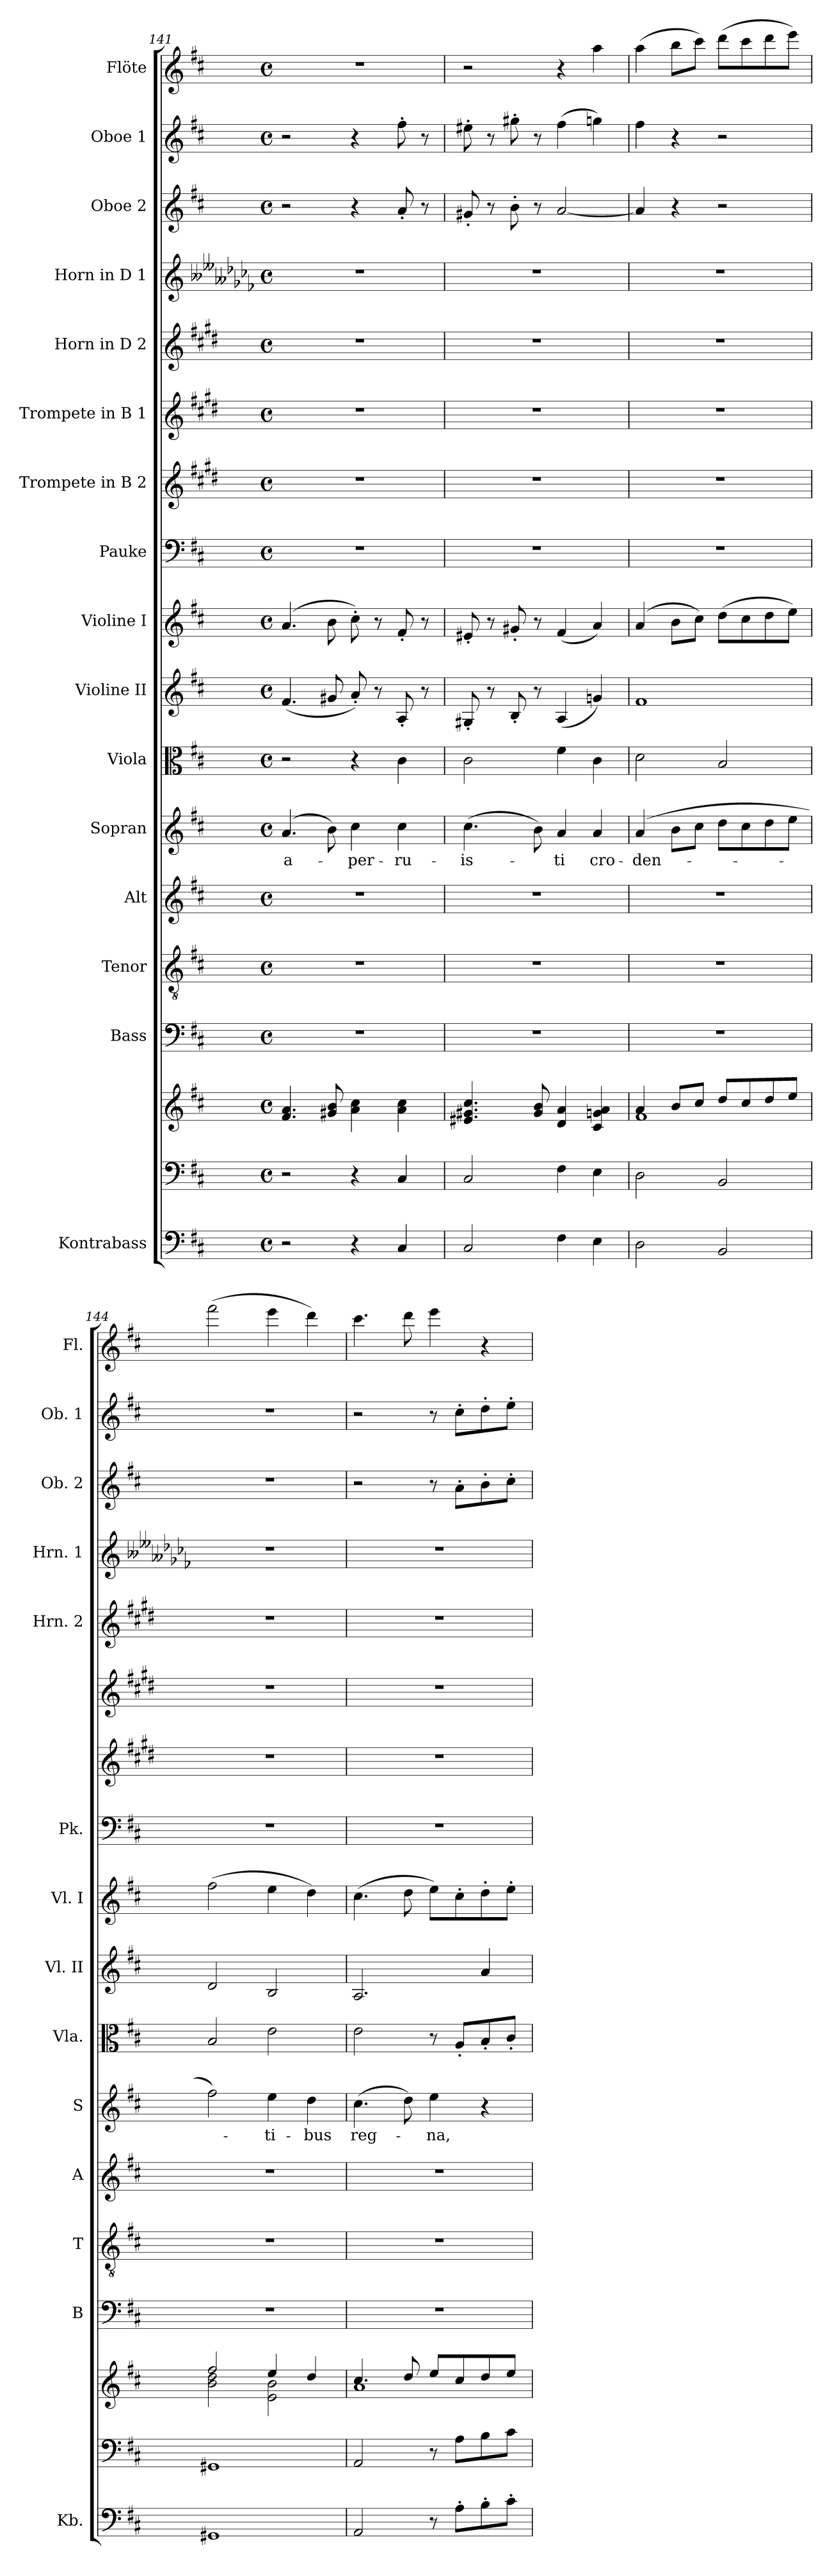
**kern	**kern	**kern	**kern	**kern	**kern	**kern	**text	**kern	**kern	**kern	**kern	**kern	**kern	**kern	**kern	**kern	**kern	**kern
*part17	*part16	*part16	*part15	*part14	*part13	*part12	*part12	*part11	*part10	*part9	*part8	*part7	*part6	*part5	*part4	*part3	*part2	*part1
*staff18	*staff17	*staff16	*staff15	*staff14	*staff13	*staff12	*staff12	*staff11	*staff10	*staff9	*staff8	*staff7	*staff6	*staff5	*staff4	*staff3	*staff2	*staff1
*I"Kontrabass	*	*	*I"Bass	*I"Tenor	*I"Alt	*I"Sopran	*	*I"Viola	*I"Violine II	*I"Violine I	*I"Pauke	*I"Trompete in B 2	*I"Trompete in B 1	*I"Horn in D 2	*I"Horn in D 1	*I"Oboe 2	*I"Oboe 1	*I"Flöte
*I'Kb.	*	*	*I'B	*I'T	*I'A	*I'S	*	*I'Vla.	*I'Vl. II	*I'Vl. I	*I'Pk.	*	*	*I'Hrn. 2	*I'Hrn. 1	*I'Ob. 2	*I'Ob. 1	*I'Fl.
*clefF4	*clefF4	*clefG2	*clefF4	*clefGv2	*clefG2	*clefG2	*	*clefC3	*clefG2	*clefG2	*clefF4	*clefG2	*clefG2	*clefG2	*clefG2	*clefG2	*clefG2	*clefG2
*ITrd7c12	*	*	*	*	*	*	*	*	*	*	*	*ITrd1c2	*ITrd1c2	*ITrd4c7	*ITrd-8c-12	*	*	*
*k[f#c#]	*k[f#c#]	*k[f#c#]	*k[f#c#]	*k[f#c#]	*k[f#c#]	*k[f#c#]	*	*k[f#c#]	*k[f#c#]	*k[f#c#]	*k[f#c#]	*k[f#c#]	*k[f#c#]	*k[f#c#g#]	*k[b--e--a--d-g-c-f-]	*k[f#c#]	*k[f#c#]	*k[f#c#]
*D:	*D:	*D:	*D:	*D:	*D:	*D:	*	*D:	*D:	*D:	*D:	*D:	*D:	*A:	*E--:	*D:	*D:	*D:
*M4/4	*M4/4	*M4/4	*M4/4	*M4/4	*M4/4	*M4/4	*	*M4/4	*M4/4	*M4/4	*M4/4	*M4/4	*M4/4	*M4/4	*M4/4	*M4/4	*M4/4	*M4/4
*met(c)	*met(c)	*met(c)	*met(c)	*met(c)	*met(c)	*met(c)	*	*met(c)	*met(c)	*met(c)	*met(c)	*met(c)	*met(c)	*met(c)	*met(c)	*met(c)	*met(c)	*met(c)
=141	=141	=141	=141	=141	=141	=141	=141	=141	=141	=141	=141	=141	=141	=141	=141	=141	=141	=141
!	!	!	!	!	!	!	!LO:LY:b	!	!	!	!	!	!	!	!	!	!	!
2r	2r	4.f#/ 4.a/	1r	1r	1r	(4.a/	a-	2r	(<4.f#/	(4.a/	1r	1r	1r	1r	1r	2r	2r	1r
.	.	8g#X/ 8b/	.	.	.	8b\)	.	.	8g#X/	8b\	.	.	.	.	.	.	.	.
!	!	!	!	!	!	!	!LO:LY:b	!	!	!	!	!	!	!	!	!	!	!
4r	4r	4a\ 4cc#\	.	.	.	4cc#\	-per-	4r	8a'</)	8cc#'>\)	.	.	.	.	.	4r	4r	.
.	.	.	.	.	.	.	.	.	8r	8r	.	.	.	.	.	.	.	.
!	!	!	!	!	!	!	!LO:LY:b	!	!	!	!	!	!	!	!	!	!	!
4CC#/	4C#/	4a\ 4cc#\	.	.	.	4cc#\	-ru-	4c#\	8A'</	8f#'</	.	.	.	.	.	8a'</	8ff#'>\	.
.	.	.	.	.	.	.	.	.	8r	8r	.	.	.	.	.	8r	8r	.
=142	=142	=142	=142	=142	=142	=142	=142	=142	=142	=142	=142	=142	=142	=142	=142	=142	=142	=142
!	!	!	!	!	!	!	!LO:LY:b	!	!	!	!	!	!	!	!	!	!	!
2CC#/	2C#/	4.e#X/ 4.g#X/ 4.cc#/	1r	1r	1r	(>4.cc#\	-is-	2c#\	8G#X'</	8e#X'</	1r	1r	1r	1r	1r	8g#X'</	8ee#X'>\	2r
.	.	.	.	.	.	.	.	.	8r	8r	.	.	.	.	.	8r	8r	.
.	.	.	.	.	.	.	.	.	8B'</	8g#X'</	.	.	.	.	.	8b'>\	8gg#X'>\	.
.	.	8g#/ 8b/	.	.	.	8b\)	.	.	8r	8r	.	.	.	.	.	8r	8r	.
!	!	!	!	!	!	!	!LO:LY:b	!	!	!	!	!	!	!	!	!	!	!
4FF#\	4F#\	4d/ 4a/	.	.	.	4a/	-ti	4f#\	(<4A/	(<4f#/	.	.	.	.	.	[2a/	(>4ff#\	4r
!	!	!	!	!	!	!	!LO:LY:b	!	!	!	!	!	!	!	!	!	!	!
4EE\	4E\	4c#/ 4gn/ 4a/	.	.	.	4a/	cro-	4c#\	4gn/)	4a/)	.	.	.	.	.	.	4ggn\)	4aa\
=143	=143	=143	=143	=143	=143	=143	=143	=143	=143	=143	=143	=143	=143	=143	=143	=143	=143	=143
*	*	*^	*	*	*	*	*	*	*	*	*	*	*	*	*	*	*	*
!	!	!	!	!	!	!	!	!LO:LY:b	!	!	!	!	!	!	!	!	!	!	!
2DD\	2D\	4a/	1f#	1r	1r	1r	(4a/	-den-	2d\	1f#	(4a/	1r	1r	1r	1r	1r	4a/]	4ff#\	(>4aa\
.	.	8b/L	.	.	.	.	8b\L	.	.	.	8b\L	.	.	.	.	.	4r	4r	8bb\L
.	.	8cc#/J	.	.	.	.	8cc#\J	.	.	.	8cc#\J)	.	.	.	.	.	.	.	8ccc#\J)
2BBB/	2BB/	8dd/L	.	.	.	.	8dd\L	.	2B/	.	(>8dd\L	.	.	.	.	.	2r	2r	(>8ddd\L
.	.	8cc#/	.	.	.	.	8cc#\	.	.	.	8cc#\	.	.	.	.	.	.	.	8ccc#\
.	.	8dd/	.	.	.	.	8dd\	.	.	.	8dd\	.	.	.	.	.	.	.	8ddd\
.	.	8ee/J	.	.	.	.	8ee\J	.	.	.	8ee\J)	.	.	.	.	.	.	.	8eee\J)
!!LO:PB:g=z
=144	=144	=144	=144	=144	=144	=144	=144	=144	=144	=144	=144	=144	=144	=144	=144	=144	=144	=144	=144
1GGG#X	1GG#X	2ff#/	2b\ 2dd\	1r	1r	1r	2ff#\)	.	2B/	2d/	(>2ff#\	1r	1r	1r	1r	1r	1r	1r	(>2fff#\
!	!	!	!	!	!	!	!	!LO:LY:b	!	!	!	!	!	!	!	!	!	!	!
.	.	4ee/	2e\ 2b\	.	.	.	4ee\	-ti-	2e\	2B/	4ee\	.	.	.	.	.	.	.	4eee\
!	!	!	!	!	!	!	!	!LO:LY:b	!	!	!	!	!	!	!	!	!	!	!
.	.	4dd/	.	.	.	.	4dd\	-bus	.	.	4dd\)	.	.	.	.	.	.	.	4ddd\)
=145	=145	=145	=145	=145	=145	=145	=145	=145	=145	=145	=145	=145	=145	=145	=145	=145	=145	=145	=145
!	!	!	!	!	!	!	!	!LO:LY:b	!	!	!	!	!	!	!	!	!	!	!
2AAA/	2AA/	4.cc#/	1a	1r	1r	1r	(>4.cc#\	reg-	2e\	2.A/	(>4.cc#\	1r	1r	1r	1r	1r	2r	2r	4.ccc#\
.	.	8dd/	.	.	.	.	8dd\)	.	.	.	8dd\	.	.	.	.	.	.	.	8ddd\
!	!	!	!	!	!	!	!	!LO:LY:b	!	!	!	!	!	!	!	!	!	!	!
8r	8r	8ee/L	.	.	.	.	4ee\	-na,	8r	.	8ee\L)	.	.	.	.	.	8r	8r	4eee\
8AA'>\L	8A\L	8cc#/	.	.	.	.	.	.	8A'</L	.	8cc#'>\	.	.	.	.	.	8a'>\L	8cc#'>\L	.
8BB'>\	8B\	8dd/	.	.	.	.	4r	.	8B'</	4a/	8dd'>\	.	.	.	.	.	8b'>\	8dd'>\	4r
8C#'>\J	8c#\J	8ee/J	.	.	.	.	.	.	8c#'</J	.	8ee'>\J	.	.	.	.	.	8cc#'>\J	8ee'>\J	.
*	*	*v	*v	*	*	*	*	*	*	*	*	*	*	*	*	*	*	*	*
=	=	=	=	=	=	=	=	=	=	=	=	=	=	=	=	=	=	=
*-	*-	*-	*-	*-	*-	*-	*-	*-	*-	*-	*-	*-	*-	*-	*-	*-	*-	*-
